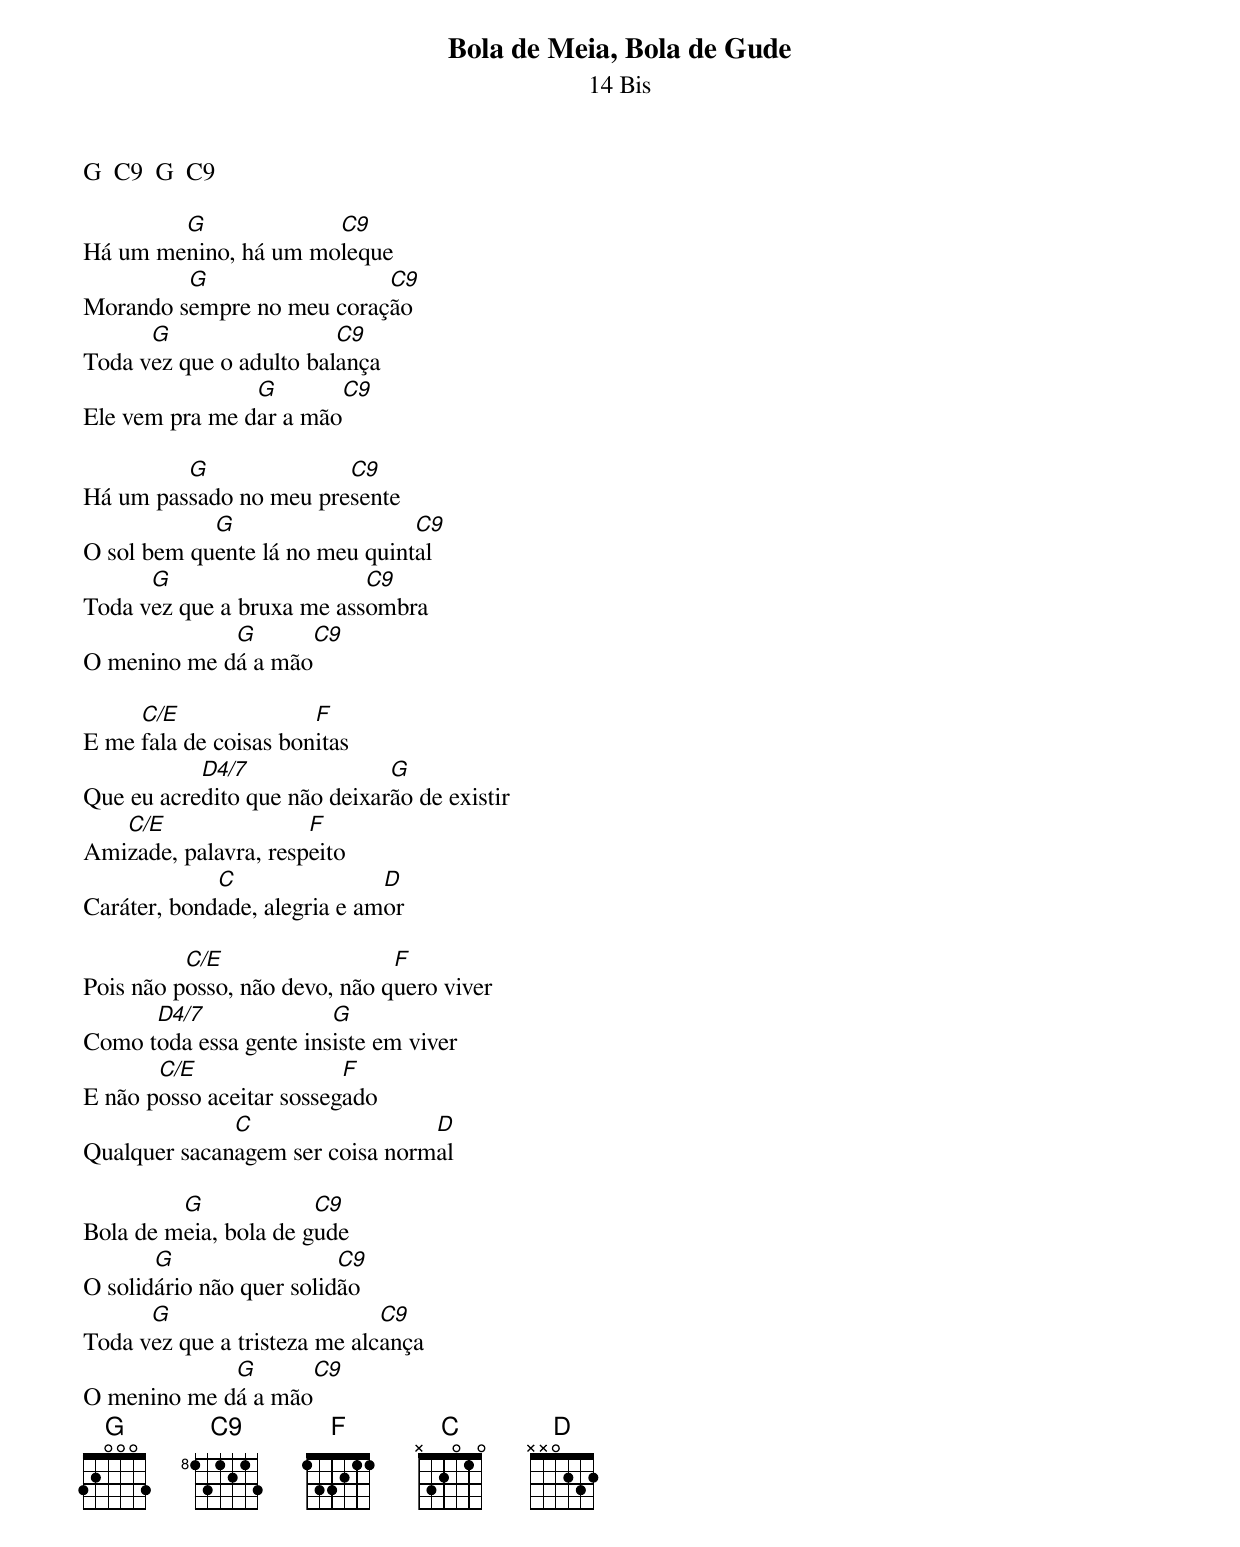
Bola de Meia, Bola de Gude
14 Bis

G  C9  G  C9

        G             C9
Há um menino, há um moleque
         G                 C9
Morando sempre no meu coração
      G                  C9
Toda vez que o adulto balança
                G         C9
Ele vem pra me dar a mão

         G              C9
Há um passado no meu presente
            G                   C9
O sol bem quente lá no meu quintal
      G                    C9
Toda vez que a bruxa me assombra
             G       C9
O menino me dá a mão

     C/E               F
E me fala de coisas bonitas
           D4/7               G
Que eu acredito que não deixarão de existir
   C/E                F
Amizade, palavra, respeito
             C                D
Caráter, bondade, alegria e amor

          C/E                  F
Pois não posso, não devo, não quero viver
      D4/7              G
Como toda essa gente insiste em viver
       C/E                F
E não posso aceitar sossegado
              C                  D
Qualquer sacanagem ser coisa normal

         G             C9
Bola de meia, bola de gude
       G                  C9
O solidário não quer solidão
      G                       C9
Toda vez que a tristeza me alcança
             G       C9
O menino me dá a mão
